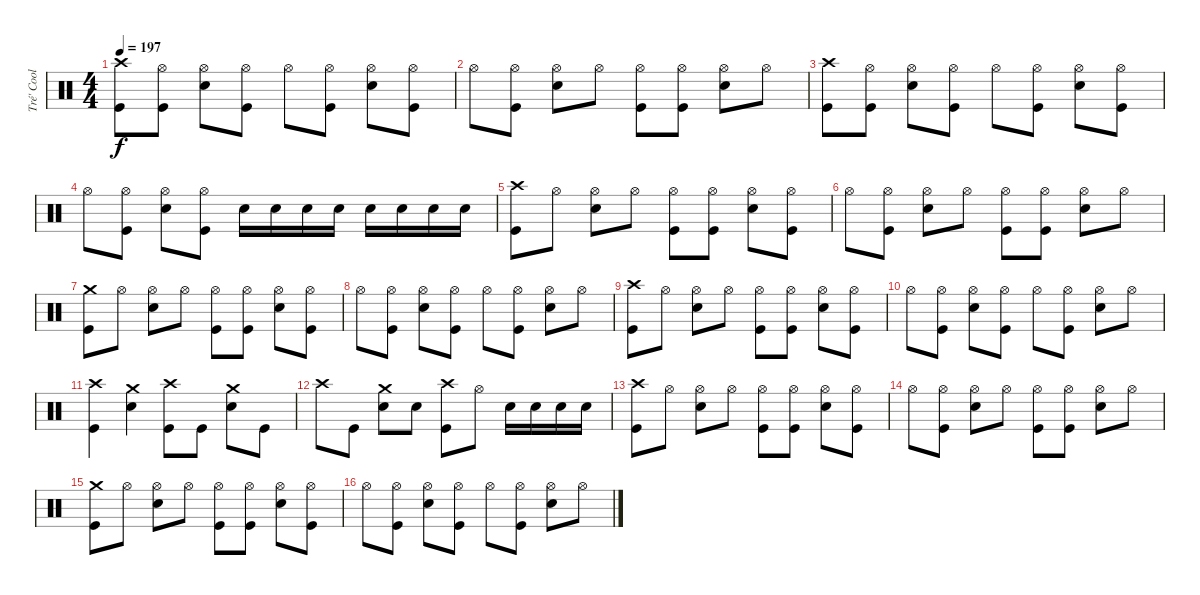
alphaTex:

\track ("Tré' Cool (Drums)" "Tré' Cool ") {instrument percussion}
\staff {score}
\articulation defaults
\ts (4 4)
\tempo 197
\clef neutral
\ks c
("Crash high (hit)" "Kick (hit)").8{dy f} ("Hi-Hat (open)" "Kick (hit)").8 ("Hi-Hat (open)" "Electric Snare (hit)").8 ("Hi-Hat (open)" "Kick (hit)").8 "Hi-Hat (open)".8 ("Hi-Hat (open)" "Kick (hit)").8 ("Hi-Hat (open)" "Electric Snare (hit)").8 ("Hi-Hat (open)" "Kick (hit)").8 |
"Hi-Hat (open)".8 ("Hi-Hat (open)" "Kick (hit)").8 ("Hi-Hat (open)" "Electric Snare (hit)").8 "Hi-Hat (open)".8 ("Hi-Hat (open)" "Kick (hit)").8 ("Hi-Hat (open)" "Kick (hit)").8 ("Hi-Hat (open)" "Electric Snare (hit)").8 "Hi-Hat (open)".8 |
("Crash high (hit)" "Kick (hit)").8 ("Hi-Hat (open)" "Kick (hit)").8 ("Hi-Hat (open)" "Electric Snare (hit)").8 ("Hi-Hat (open)" "Kick (hit)").8 "Hi-Hat (open)".8 ("Hi-Hat (open)" "Kick (hit)").8 ("Hi-Hat (open)" "Electric Snare (hit)").8 ("Hi-Hat (open)" "Kick (hit)").8 |
"Hi-Hat (open)".8 ("Hi-Hat (open)" "Kick (hit)").8 ("Hi-Hat (open)" "Electric Snare (hit)").8 ("Hi-Hat (open)" "Kick (hit)").8 "Electric Snare (hit)".16 "Electric Snare (hit)".16 "Electric Snare (hit)".16 "Electric Snare (hit)".16 "Electric Snare (hit)".16 "Electric Snare (hit)".16 "Electric Snare (hit)".16 "Electric Snare (hit)".16 |
("Crash high (hit)" "Kick (hit)").8 "Hi-Hat (open)".8 ("Hi-Hat (open)" "Electric Snare (hit)").8 "Hi-Hat (open)".8 ("Hi-Hat (open)" "Kick (hit)").8 ("Hi-Hat (open)" "Kick (hit)").8 ("Hi-Hat (open)" "Electric Snare (hit)").8 ("Hi-Hat (open)" "Kick (hit)").8 |
"Hi-Hat (open)".8 ("Hi-Hat (open)" "Kick (hit)").8 ("Hi-Hat (open)" "Electric Snare (hit)").8 "Hi-Hat (open)".8 ("Hi-Hat (open)" "Kick (hit)").8 ("Hi-Hat (open)" "Kick (hit)").8 ("Hi-Hat (open)" "Electric Snare (hit)").8 "Hi-Hat (open)".8 |
("Crash medium (hit)" "Kick (hit)").8 "Hi-Hat (open)".8 ("Hi-Hat (open)" "Electric Snare (hit)").8 "Hi-Hat (open)".8 ("Hi-Hat (open)" "Kick (hit)").8 ("Hi-Hat (open)" "Kick (hit)").8 ("Hi-Hat (open)" "Electric Snare (hit)").8 ("Hi-Hat (open)" "Kick (hit)").8 |
"Hi-Hat (open)".8 ("Hi-Hat (open)" "Kick (hit)").8 ("Hi-Hat (open)" "Electric Snare (hit)").8 ("Hi-Hat (open)" "Kick (hit)").8 "Hi-Hat (open)".8 ("Hi-Hat (open)" "Kick (hit)").8 ("Hi-Hat (open)" "Electric Snare (hit)").8 "Hi-Hat (open)".8 |
("Crash high (hit)" "Kick (hit)").8 "Hi-Hat (open)".8 ("Hi-Hat (open)" "Electric Snare (hit)").8 "Hi-Hat (open)".8 ("Hi-Hat (open)" "Kick (hit)").8 ("Hi-Hat (open)" "Kick (hit)").8 ("Hi-Hat (open)" "Electric Snare (hit)").8 ("Hi-Hat (open)" "Kick (hit)").8 |
"Hi-Hat (open)".8 ("Hi-Hat (open)" "Kick (hit)").8 ("Hi-Hat (open)" "Electric Snare (hit)").8 ("Hi-Hat (open)" "Kick (hit)").8 "Hi-Hat (open)".8 ("Hi-Hat (open)" "Kick (hit)").8 ("Hi-Hat (open)" "Electric Snare (hit)").8 "Hi-Hat (open)".8 |
("Crash high (hit)" "Kick (hit)").4 ("Crash medium (hit)" "Electric Snare (hit)").4 ("Crash high (hit)" "Kick (hit)").8 "Kick (hit)".8 ("Crash medium (hit)" "Electric Snare (hit)").8 "Kick (hit)".8 |
"Crash high (hit)".8 "Kick (hit)".8 ("Crash medium (hit)" "Electric Snare (hit)").8 "Electric Snare (hit)".8 ("Crash high (hit)" "Kick (hit)").8 "Hi-Hat (open)".8 "Electric Snare (hit)".16 "Electric Snare (hit)".16 "Electric Snare (hit)".16 "Electric Snare (hit)".16 |
("Crash high (hit)" "Kick (hit)").8 "Hi-Hat (open)".8 ("Hi-Hat (open)" "Electric Snare (hit)").8 "Hi-Hat (open)".8 ("Hi-Hat (open)" "Kick (hit)").8 ("Hi-Hat (open)" "Kick (hit)").8 ("Hi-Hat (open)" "Electric Snare (hit)").8 ("Hi-Hat (open)" "Kick (hit)").8 |
"Hi-Hat (open)".8 ("Hi-Hat (open)" "Kick (hit)").8 ("Hi-Hat (open)" "Electric Snare (hit)").8 "Hi-Hat (open)".8 ("Hi-Hat (open)" "Kick (hit)").8 ("Hi-Hat (open)" "Kick (hit)").8 ("Hi-Hat (open)" "Electric Snare (hit)").8 "Hi-Hat (open)".8 |
("Crash medium (hit)" "Kick (hit)").8 "Hi-Hat (open)".8 ("Hi-Hat (open)" "Electric Snare (hit)").8 "Hi-Hat (open)".8 ("Hi-Hat (open)" "Kick (hit)").8 ("Hi-Hat (open)" "Kick (hit)").8 ("Hi-Hat (open)" "Electric Snare (hit)").8 ("Hi-Hat (open)" "Kick (hit)").8 |
"Hi-Hat (open)".8 ("Hi-Hat (open)" "Kick (hit)").8 ("Hi-Hat (open)" "Electric Snare (hit)").8 ("Hi-Hat (open)" "Kick (hit)").8 "Hi-Hat (open)".8 ("Hi-Hat (open)" "Kick (hit)").8 ("Hi-Hat (open)" "Electric Snare (hit)").8 "Hi-Hat (open)".8
